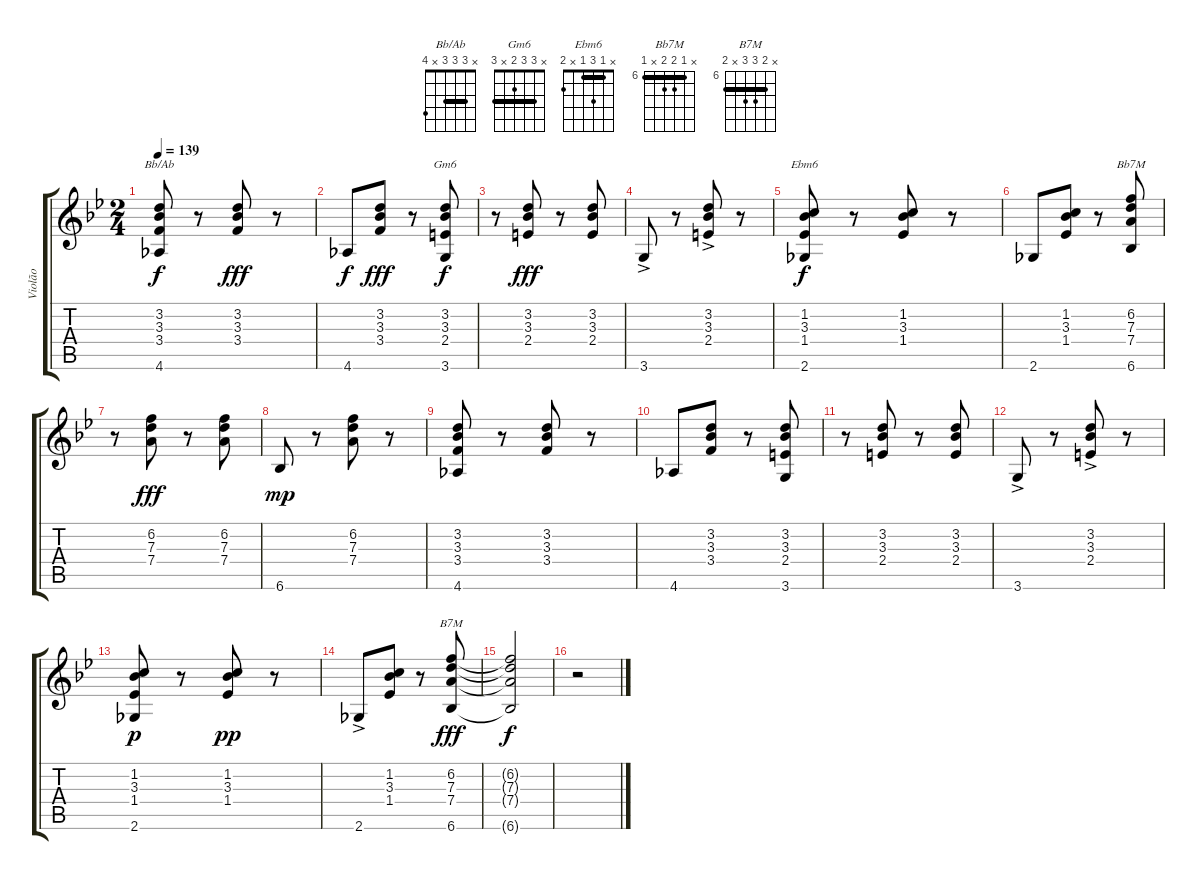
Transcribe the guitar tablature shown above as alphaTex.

\track ("Violão" "Violão") {instrument acousticguitarnylon}
\staff {score tabs}
\tuning (E4 B3 G3 D3 A2 E2) {hide}
\chord ("Bb/Ab" x 3 3 3 x 4) {barre 3}
\chord ("Gm6" x 3 3 2 x 3) {barre 3}
\chord ("Ebm6" x 1 3 1 x 2) {barre 1}
\chord ("Bb7M" x 6 7 7 x 6) {firstfret 6 barre 6}
\chord ("B7M" x 7 8 8 x 7) {firstfret 6 barre 7}
\ts (2 4)
\tempo 139
\clef g2
\ks bb
(3.2 3.3 3.4 4.6).8{ch "Bb/Ab" dy f} r.8 (3.2 3.3 3.4).8{dy fff} r.8 |
4.6.8{dy f} (3.2 3.3 3.4).8{dy fff} r.8 (3.2 3.3 2.4 3.6).8{ch "Gm6" dy f} |
r.8 (3.2 3.3 2.4).8{dy fff} r.8 (3.2 3.3 2.4).8 |
3.6{ac}.8 r.8 (3.2{ac} 3.3{ac} 2.4{ac}).8 r.8 |
(1.2 3.3 1.4 2.6).8{ch "Ebm6" dy f} r.8 (1.2 3.3 1.4).8 r.8 |
2.6.8 (1.2 3.3 1.4).8 r.8 (6.2 7.3 7.4 6.6).8{ch "Bb7M"} |
r.8 (6.2 7.3 7.4).8{dy fff} r.8 (6.2 7.3 7.4).8 |
6.6.8{dy mp} r.8 (6.2 7.3 7.4).8 r.8 |
(3.2 3.3 3.4 4.6).8 r.8 (3.2 3.3 3.4).8 r.8 |
4.6.8 (3.2 3.3 3.4).8 r.8 (3.2 3.3 2.4 3.6).8 |
r.8 (3.2 3.3 2.4).8 r.8 (3.2 3.3 2.4).8 |
3.6{ac}.8 r.8 (3.2{ac} 3.3{ac} 2.4{ac}).8 r.8 |
(1.2 3.3 1.4 2.6).8{dy p} r.8 (1.2 3.3 1.4).8{dy pp} r.8 |
2.6{ac}.8 (1.2 3.3 1.4).8 r.8 (6.2 7.3 7.4 6.6).8{ch "B7M" dy fff} |
(6.2{t} 7.3{t} 7.4{t} 6.6{t}).2{dy f} |
r.2
